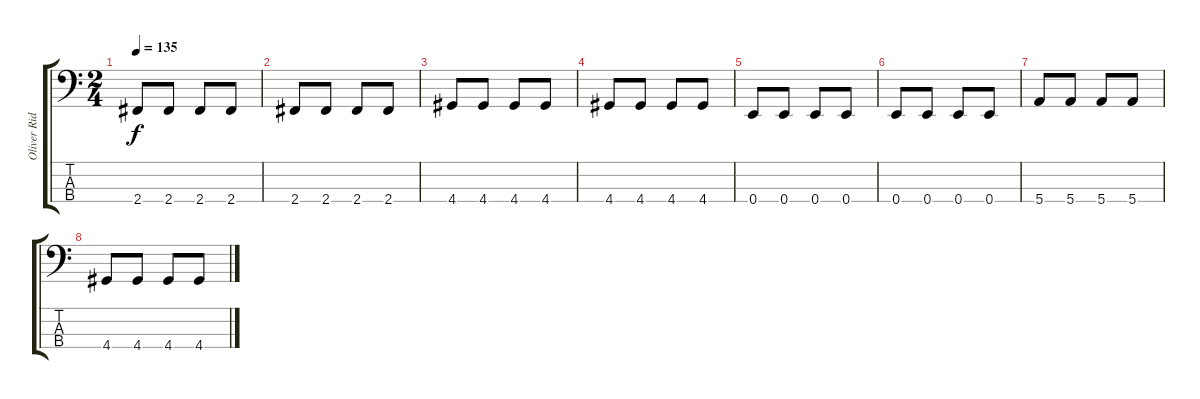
\track ("Oliver Ridel / Bass 1" "Oliver Rid") {instrument electricbassfinger}
\staff {score tabs}
\tuning (G2 D2 A1 E1) {hide}
\ts (2 4)
\tempo 135
\clef f4
\ks c
2.4.8{dy f} 2.4.8 2.4.8 2.4.8 |
2.4.8 2.4.8 2.4.8 2.4.8 |
4.4.8 4.4.8 4.4.8 4.4.8 |
4.4.8 4.4.8 4.4.8 4.4.8 |
0.4.8 0.4.8 0.4.8 0.4.8 |
0.4.8 0.4.8 0.4.8 0.4.8 |
5.4.8 5.4.8 5.4.8 5.4.8 |
4.4.8 4.4.8 4.4.8 4.4.8
